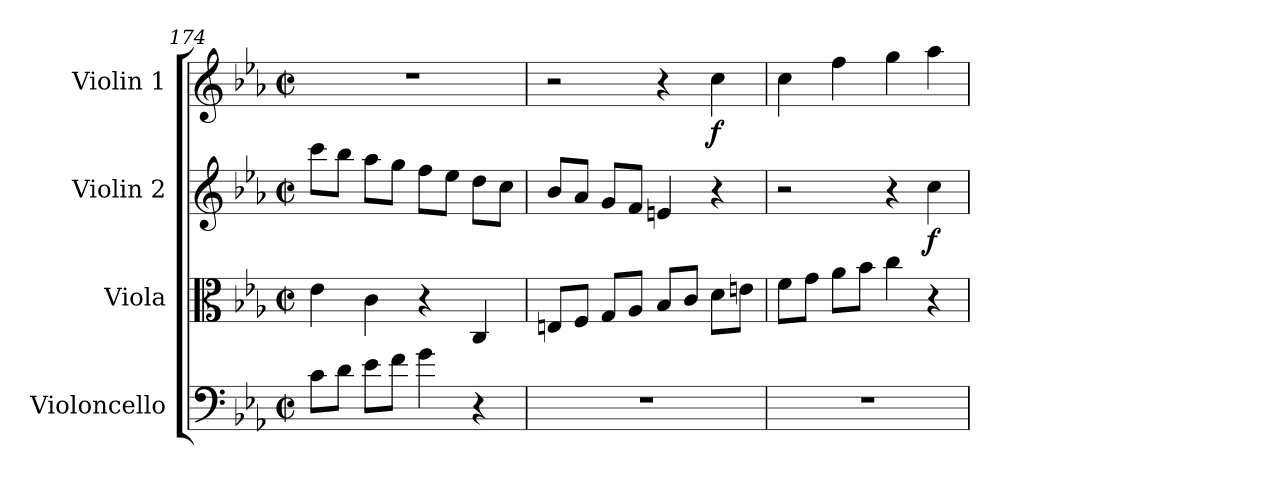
**kern	**kern	**kern	**dynam	**kern	**dynam
*part4	*part3	*part2	*part2	*part1	*part1
*staff4	*staff3	*staff2	*staff2	*staff1	*staff1
*I"Violoncello	*I"Viola	*I"Violin 2	*	*I"Violin 1	*
*I'Vc	*I'Vla	*I'Vln	*	*I'Vln	*
*clefF4	*clefC3	*clefG2	*	*clefG2	*
*k[b-e-a-]	*k[b-e-a-]	*k[b-e-a-]	*	*k[b-e-a-]	*
*M2/2	*M2/2	*M2/2	*	*M2/2	*
*met(c|)	*met(c|)	*met(c|)	*	*met(c|)	*
=174	=174	=174	=174	=174	=174
8c\L	4e-\	8ccc\L	.	1r	.
8d\J	.	8bb-\J	.	.	.
8e-\L	4c\	8aa-\L	.	.	.
8f\J	.	8gg\J	.	.	.
4g\	4r	8ff\L	.	.	.
.	.	8ee-\J	.	.	.
4r	4C/	8dd\L	.	.	.
.	.	8cc\J	.	.	.
!!LO:LB:g=z
=175	=175	=175	=175	=175	=175
1r	8En/L	8b-/L	.	2r	.
.	8F/J	8a-/J	.	.	.
.	8G/L	8g/L	.	.	.
.	8A-/J	8f/J	.	.	.
.	8B-/L	4en/	.	4r	.
.	8c/J	.	.	.	.
!	!	!	!	!	!LO:DY:b
.	8d\L	4r	.	4cc\	f
.	8en\J	.	.	.	.
=176	=176	=176	=176	=176	=176
1r	8f\L	2r	.	4cc\	.
.	8g\J	.	.	.	.
.	8a-\L	.	.	4ff\	.
.	8b-\J	.	.	.	.
.	4cc\	4r	.	4gg\	.
!	!	!	!LO:DY:b	!	!
.	4r	4cc\	f	4aa-\	.
=	=	=	=	=	=
*-	*-	*-	*-	*-	*-
